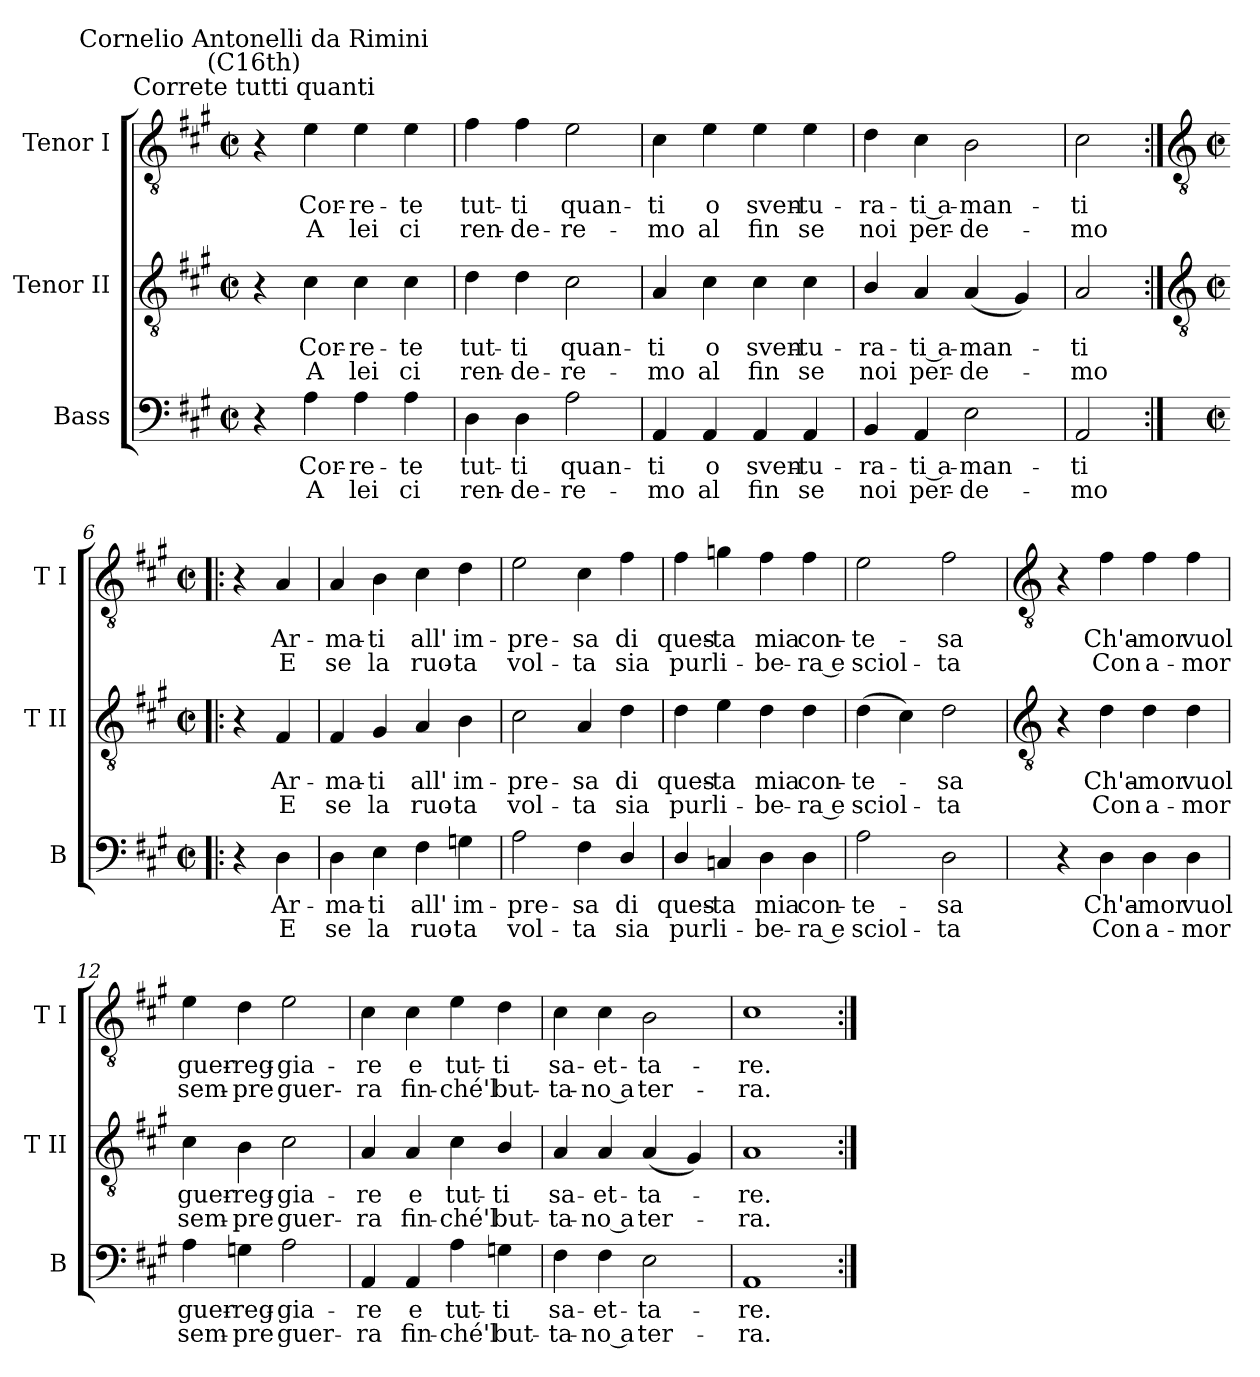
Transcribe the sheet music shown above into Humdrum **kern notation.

**kern	**text	**text	**kern	**text	**text	**kern	**text	**text
*part3	*part3	*part3	*part2	*part2	*part2	*part1	*part1	*part1
*staff3	*staff3	*staff3	*staff2	*staff2	*staff2	*staff1	*staff1	*staff1
*I"Bass	*	*	*I"Tenor II	*	*	*I"Tenor I	*	*
*I'B	*	*	*I'T II	*	*	*I'T I	*	*
*clefF4	*	*	*clefGv2	*	*	*clefGv2	*	*
*k[f#c#g#]	*	*	*k[f#c#g#]	*	*	*k[f#c#g#]	*	*
*A:	*	*	*A:	*	*	*A:	*	*
*M2/2	*	*	*M2/2	*	*	*M2/2	*	*
*met(c|)	*	*	*met(c|)	*	*	*met(c|)	*	*
=1	=1	=1	=1	=1	=1	=1	=1	=1
!	!	!	!	!	!	!LO:TX:a:cj:t=Correte tutti quanti	!	!
!	!	!	!	!	!	!LO:TX:a:cj:t=Cornelio Antonelli da Rimini\n(C16th)	!	!
4r	.	.	4r	.	.	4r	.	.
!	!LO:LY:b	!LO:LY:b	!	!LO:LY:b	!LO:LY:b	!	!LO:LY:b	!LO:LY:b
4A	Cor-	-A	4c#	Cor-	-A	4e	Cor-	-A
!	!LO:LY:b	!LO:LY:b	!	!LO:LY:b	!LO:LY:b	!	!LO:LY:b	!LO:LY:b
4A	re-	-lei	4c#	re-	-lei	4e	re-	-lei
!	!LO:LY:b	!LO:LY:b	!	!LO:LY:b	!LO:LY:b	!	!LO:LY:b	!LO:LY:b
4A	te	ci	4c#	te	ci	4e	te	ci
=2	=2	=2	=2	=2	=2	=2	=2	=2
!	!LO:LY:b	!LO:LY:b	!	!LO:LY:b	!LO:LY:b	!	!LO:LY:b	!LO:LY:b
4D	tut-	-ren-	4d	tut-	-ren-	4f#	tut-	-ren-
!	!LO:LY:b	!LO:LY:b	!	!LO:LY:b	!LO:LY:b	!	!LO:LY:b	!LO:LY:b
4D	-ti	de-	4d	-ti	de-	4f#	-ti	de-
!	!LO:LY:b	!LO:LY:b	!	!LO:LY:b	!LO:LY:b	!	!LO:LY:b	!LO:LY:b
2A	-quan-	-re-	2c#	-quan-	-re-	2e	-quan-	-re-
=3	=3	=3	=3	=3	=3	=3	=3	=3
!	!LO:LY:b	!LO:LY:b	!	!LO:LY:b	!LO:LY:b	!	!LO:LY:b	!LO:LY:b
4AA	-ti	mo	4A	-ti	mo	4c#	-ti	mo
!	!LO:LY:b	!LO:LY:b	!	!LO:LY:b	!LO:LY:b	!	!LO:LY:b	!LO:LY:b
4AA	o	al	4c#	o	al	4e	o	al
!	!LO:LY:b	!LO:LY:b	!	!LO:LY:b	!LO:LY:b	!	!LO:LY:b	!LO:LY:b
4AA	sven-	-fin	4c#	sven-	-fin	4e	sven-	-fin
!	!LO:LY:b	!LO:LY:b	!	!LO:LY:b	!LO:LY:b	!	!LO:LY:b	!LO:LY:b
4AA	tu-	-se	4c#	tu-	-se	4e	tu-	-se
=4	=4	=4	=4	=4	=4	=4	=4	=4
!	!LO:LY:b	!LO:LY:b	!	!LO:LY:b	!LO:LY:b	!	!LO:LY:b	!LO:LY:b
4BB	ra-	-noi	4B/	ra-	-noi	4d	ra-	-noi
!	!LO:LY:b	!LO:LY:b	!	!LO:LY:b	!LO:LY:b	!	!LO:LY:b	!LO:LY:b
4AA	ti a-	-per-	4A	ti a-	-per-	4c#	ti a-	-per-
!	!LO:LY:b	!LO:LY:b	!	!LO:LY:b	!LO:LY:b	!	!LO:LY:b	!LO:LY:b
2E	-man-	-de-	(<4A	-man-	de-	2B	-man-	-de-
.	.	.	4G#)	.	.	.	.	.
=5	=5	=5	=5	=5	=5	=5	=5	=5
!	!LO:LY:b	!LO:LY:b	!	!LO:LY:b	!LO:LY:b	!	!LO:LY:b	!LO:LY:b
2AA	-ti	mo	2A	ti	mo	2c#	-ti	mo
!!LO:LB:g=z
=6:|!|:	=6:|!|:	=6:|!|:	=6:|!|:	=6:|!|:	=6:|!|:	=6:|!|:	=6:|!|:	=6:|!|:
*	*	*	*clefGv2	*	*	*clefGv2	*	*
*M2/2	*	*	*M2/2	*	*	*M2/2	*	*
*met(c|)	*	*	*met(c|)	*	*	*met(c|)	*	*
4r	.	.	4r	.	.	4r	.	.
!	!LO:LY:b	!LO:LY:b	!	!LO:LY:b	!LO:LY:b	!	!LO:LY:b	!LO:LY:b
4D	Ar-	-E	4F#	Ar-	-E	4A	Ar-	-E
=7	=7	=7	=7	=7	=7	=7	=7	=7
!	!LO:LY:b	!LO:LY:b	!	!LO:LY:b	!LO:LY:b	!	!LO:LY:b	!LO:LY:b
4D	ma-	-se	4F#	ma-	-se	4A	ma-	-se
!	!LO:LY:b	!LO:LY:b	!	!LO:LY:b	!LO:LY:b	!	!LO:LY:b	!LO:LY:b
4E	ti	la	4G#	ti	la	4B	ti	la
!	!LO:LY:b	!LO:LY:b	!	!LO:LY:b	!LO:LY:b	!	!LO:LY:b	!LO:LY:b
4F#	all'	ruo-	4A	all'	ruo-	4c#	all'	ruo-
!	!LO:LY:b	!LO:LY:b	!	!LO:LY:b	!LO:LY:b	!	!LO:LY:b	!LO:LY:b
4Gn	-im-	-ta	4B	-im-	-ta	4d	-im-	-ta
=8	=8	=8	=8	=8	=8	=8	=8	=8
!	!LO:LY:b	!LO:LY:b	!	!LO:LY:b	!LO:LY:b	!	!LO:LY:b	!LO:LY:b
2A	pre-	-vol-	2c#	pre-	-vol-	2e	pre-	-vol-
!	!LO:LY:b	!LO:LY:b	!	!LO:LY:b	!LO:LY:b	!	!LO:LY:b	!LO:LY:b
4F#	-sa	ta	4A	-sa	ta	4c#	-sa	ta
!	!LO:LY:b	!LO:LY:b	!	!LO:LY:b	!LO:LY:b	!	!LO:LY:b	!LO:LY:b
4D/	di	sia	4d	di	sia	4f#	di	sia
=9	=9	=9	=9	=9	=9	=9	=9	=9
!	!LO:LY:b	!LO:LY:b	!	!LO:LY:b	!LO:LY:b	!	!LO:LY:b	!LO:LY:b
4D/	ques-	-pur	4d	ques-	-pur	4f#	ques-	-pur
!	!LO:LY:b	!LO:LY:b	!	!LO:LY:b	!LO:LY:b	!	!LO:LY:b	!LO:LY:b
4Cn	ta	li-	4e	ta	li-	4gn	ta	li-
!	!LO:LY:b	!LO:LY:b	!	!LO:LY:b	!LO:LY:b	!	!LO:LY:b	!LO:LY:b
4D	-mia	be-	4d	-mia	be-	4f#	-mia	be-
!	!LO:LY:b	!LO:LY:b	!	!LO:LY:b	!LO:LY:b	!	!LO:LY:b	!LO:LY:b
4D	-con-	-ra e	4d	-con-	-ra e	4f#	-con-	-ra e
=10	=10	=10	=10	=10	=10	=10	=10	=10
!	!LO:LY:b	!LO:LY:b	!	!LO:LY:b	!LO:LY:b	!	!LO:LY:b	!LO:LY:b
2A	te-	-sciol-	(>4d	te-	sciol-	2e	te-	-sciol-
.	.	.	4c#)	.	.	.	.	.
!	!LO:LY:b	!LO:LY:b	!	!LO:LY:b	!LO:LY:b	!	!LO:LY:b	!LO:LY:b
2D	-sa	ta	2d	sa	ta	2f#	-sa	ta
!!LO:LB:g=z
=11	=11	=11	=11	=11	=11	=11	=11	=11
*	*	*	*clefGv2	*	*	*clefGv2	*	*
4r	.	.	4r	.	.	4r	.	.
!	!LO:LY:b	!LO:LY:b	!	!LO:LY:b	!LO:LY:b	!	!LO:LY:b	!LO:LY:b
4D	Ch'a-	-Con	4d	Ch'a-	-Con	4f#	Ch'a-	-Con
!	!LO:LY:b	!LO:LY:b	!	!LO:LY:b	!LO:LY:b	!	!LO:LY:b	!LO:LY:b
4D	mor	a-	4d	mor	a-	4f#	mor	a-
!	!LO:LY:b	!LO:LY:b	!	!LO:LY:b	!LO:LY:b	!	!LO:LY:b	!LO:LY:b
4D	-vuol	mor	4d	-vuol	mor	4f#	-vuol	mor
=12	=12	=12	=12	=12	=12	=12	=12	=12
!	!LO:LY:b	!LO:LY:b	!	!LO:LY:b	!LO:LY:b	!	!LO:LY:b	!LO:LY:b
4A	guer-	-sem-	4c#	guer-	-sem-	4e	guer-	-sem-
!	!LO:LY:b	!LO:LY:b	!	!LO:LY:b	!LO:LY:b	!	!LO:LY:b	!LO:LY:b
4Gn	-reg-	-pre	4B	-reg-	-pre	4d	-reg-	-pre
!	!LO:LY:b	!LO:LY:b	!	!LO:LY:b	!LO:LY:b	!	!LO:LY:b	!LO:LY:b
2A	gia-	-guer-	2c#	gia-	-guer-	2e	gia-	-guer-
=13	=13	=13	=13	=13	=13	=13	=13	=13
!	!LO:LY:b	!LO:LY:b	!	!LO:LY:b	!LO:LY:b	!	!LO:LY:b	!LO:LY:b
4AA	-re	ra	4A	-re	ra	4c#	-re	ra
!	!LO:LY:b	!LO:LY:b	!	!LO:LY:b	!LO:LY:b	!	!LO:LY:b	!LO:LY:b
4AA	e	fin-	4A	e	fin-	4c#	e	fin-
!	!LO:LY:b	!LO:LY:b	!	!LO:LY:b	!LO:LY:b	!	!LO:LY:b	!LO:LY:b
4A	-tut-	-ché'l	4c#	-tut-	-ché'l	4e	-tut-	-ché'l
!	!LO:LY:b	!LO:LY:b	!	!LO:LY:b	!LO:LY:b	!	!LO:LY:b	!LO:LY:b
4Gn	ti	but-	4B/	ti	but-	4d	ti	but-
=14	=14	=14	=14	=14	=14	=14	=14	=14
!	!LO:LY:b	!LO:LY:b	!	!LO:LY:b	!LO:LY:b	!	!LO:LY:b	!LO:LY:b
4F#	-sa-	-ta-	4A	-sa-	-ta-	4c#	-sa-	-ta-
!	!LO:LY:b	!LO:LY:b	!	!LO:LY:b	!LO:LY:b	!	!LO:LY:b	!LO:LY:b
4F#	-et-	-no a	4A	-et-	-no a	4c#	-et-	-no a
!	!LO:LY:b	!LO:LY:b	!	!LO:LY:b	!LO:LY:b	!	!LO:LY:b	!LO:LY:b
2E	ta-	-ter-	(<4A	ta-	ter-	2B	ta-	-ter-
.	.	.	4G#)	.	.	.	.	.
=15	=15	=15	=15	=15	=15	=15	=15	=15
!	!LO:LY:b	!LO:LY:b	!	!LO:LY:b	!LO:LY:b	!	!LO:LY:b	!LO:LY:b
1AA	-re.	ra.	1A	re.	ra.	1c#	-re.	ra.
=:|!	=:|!	=:|!	=:|!	=:|!	=:|!	=:|!	=:|!	=:|!
*-	*-	*-	*-	*-	*-	*-	*-	*-
